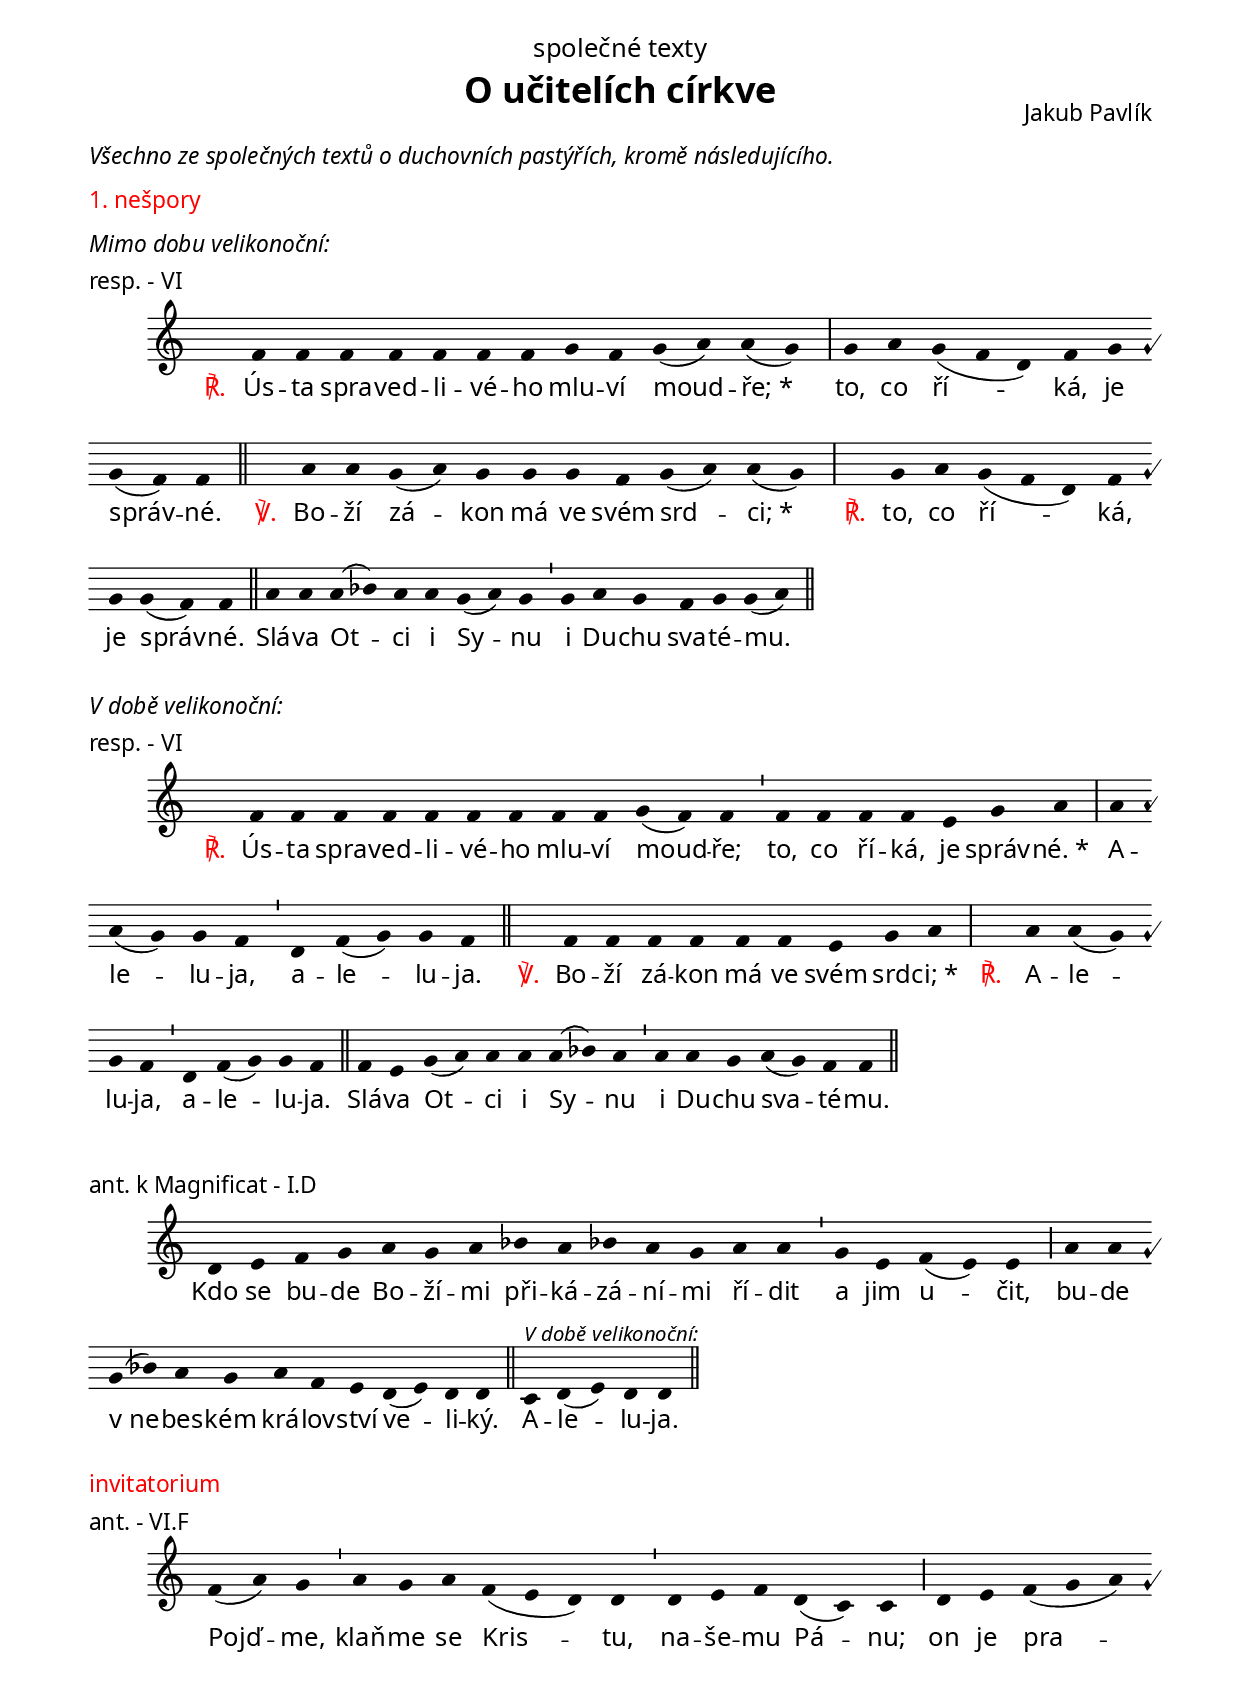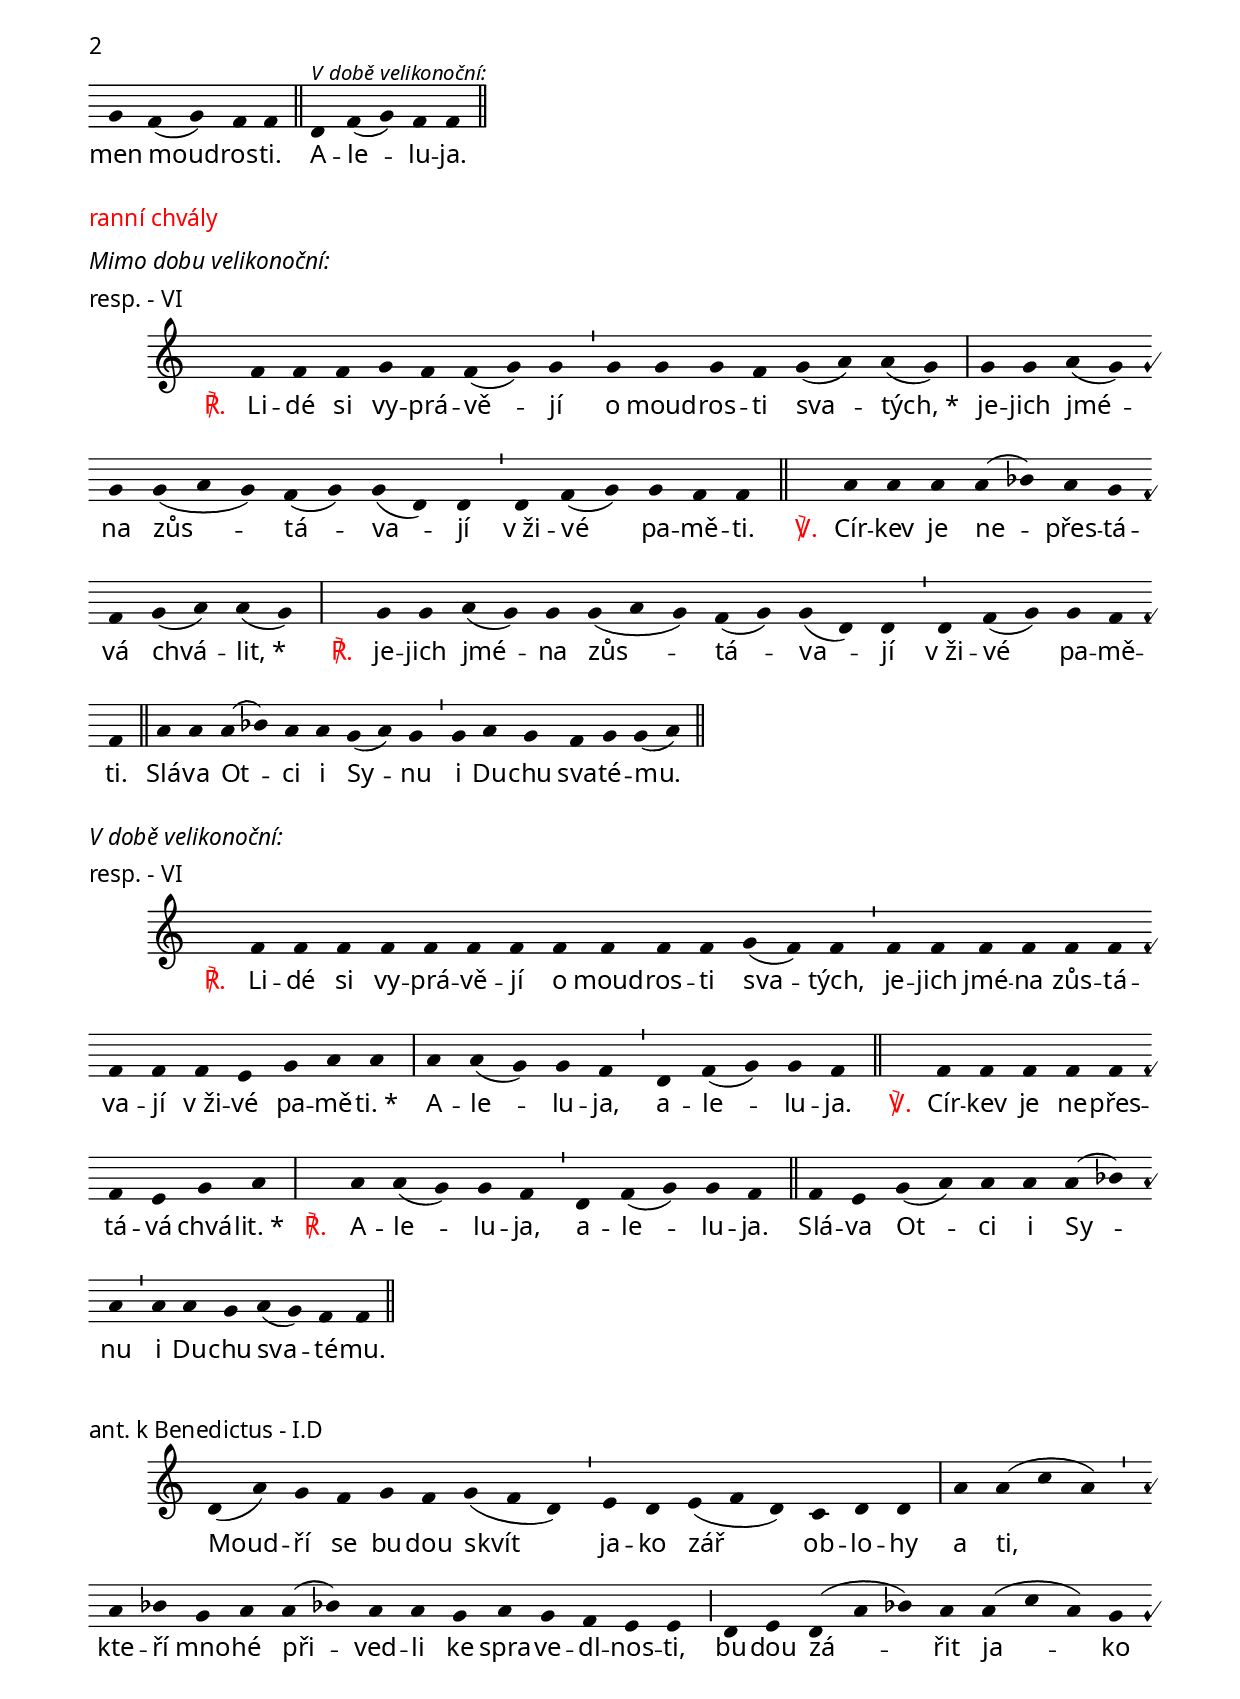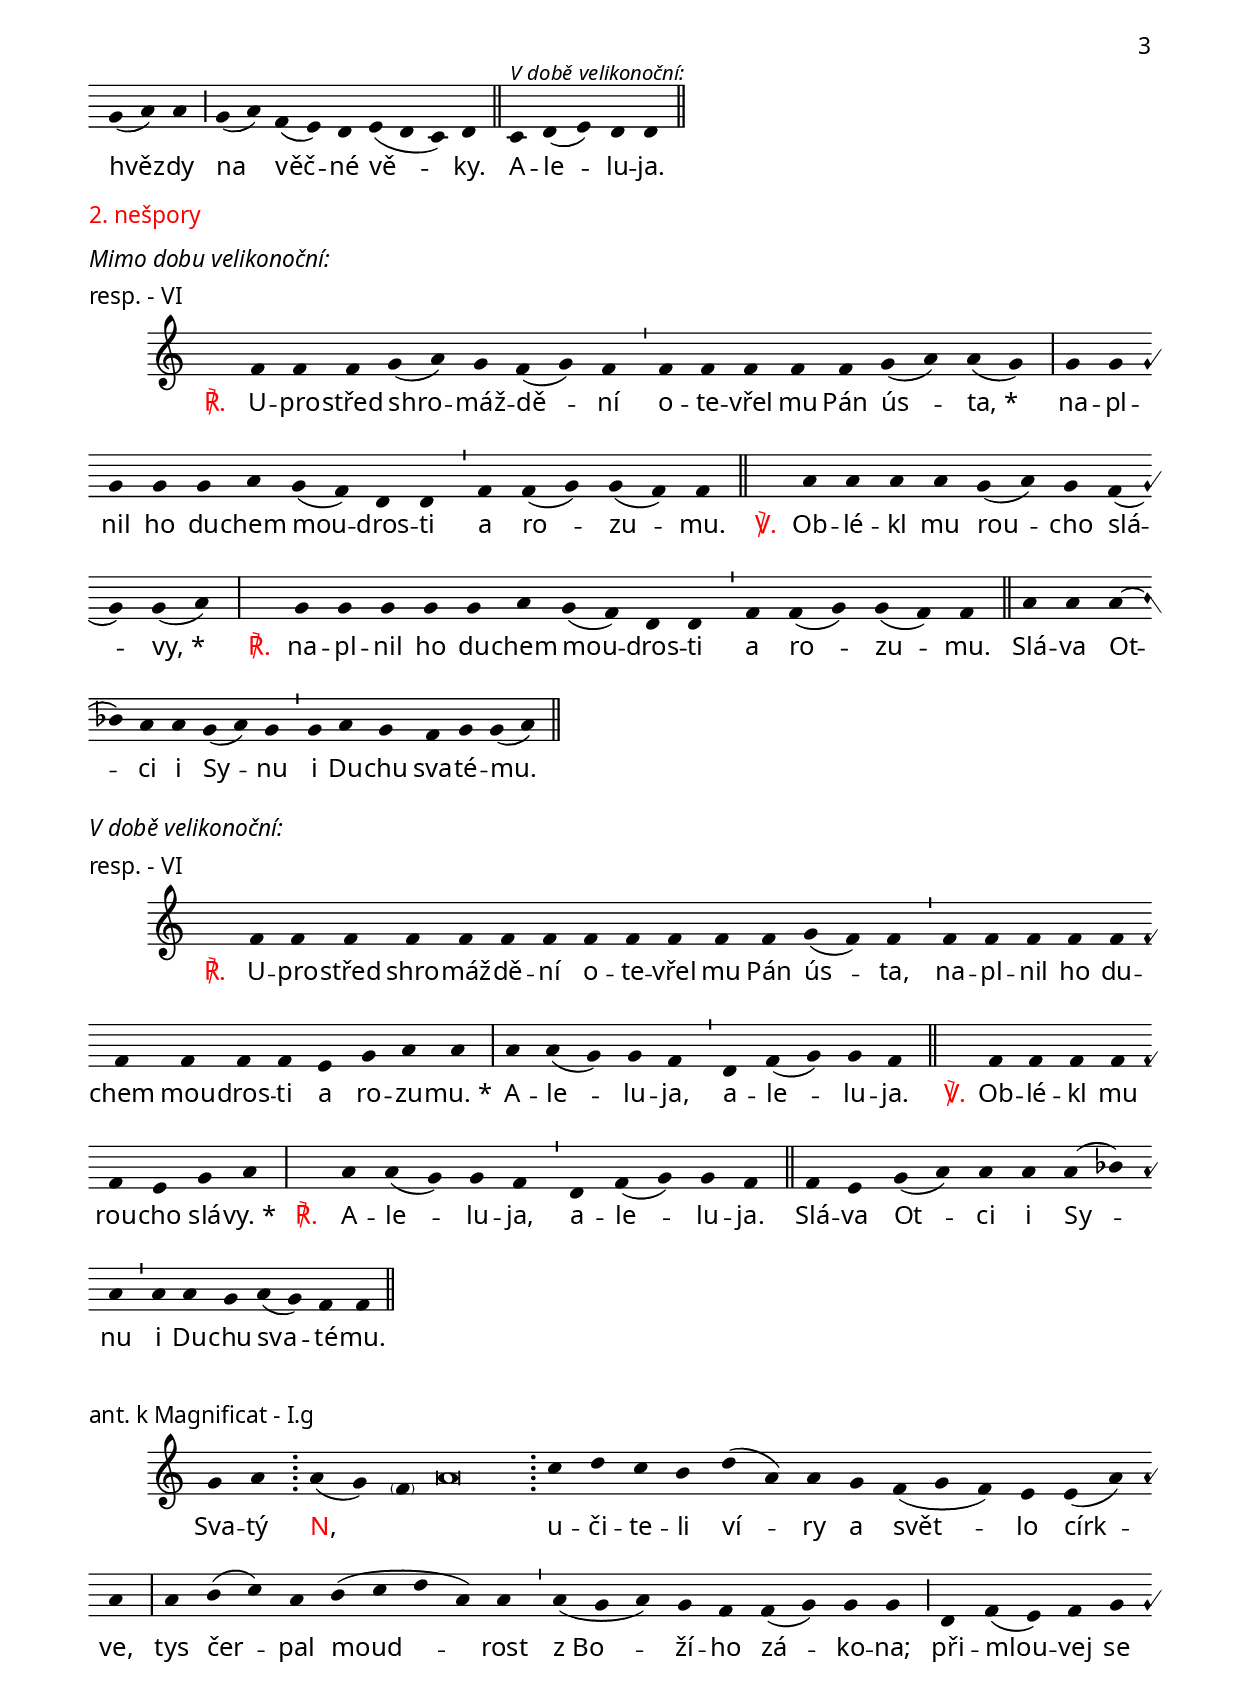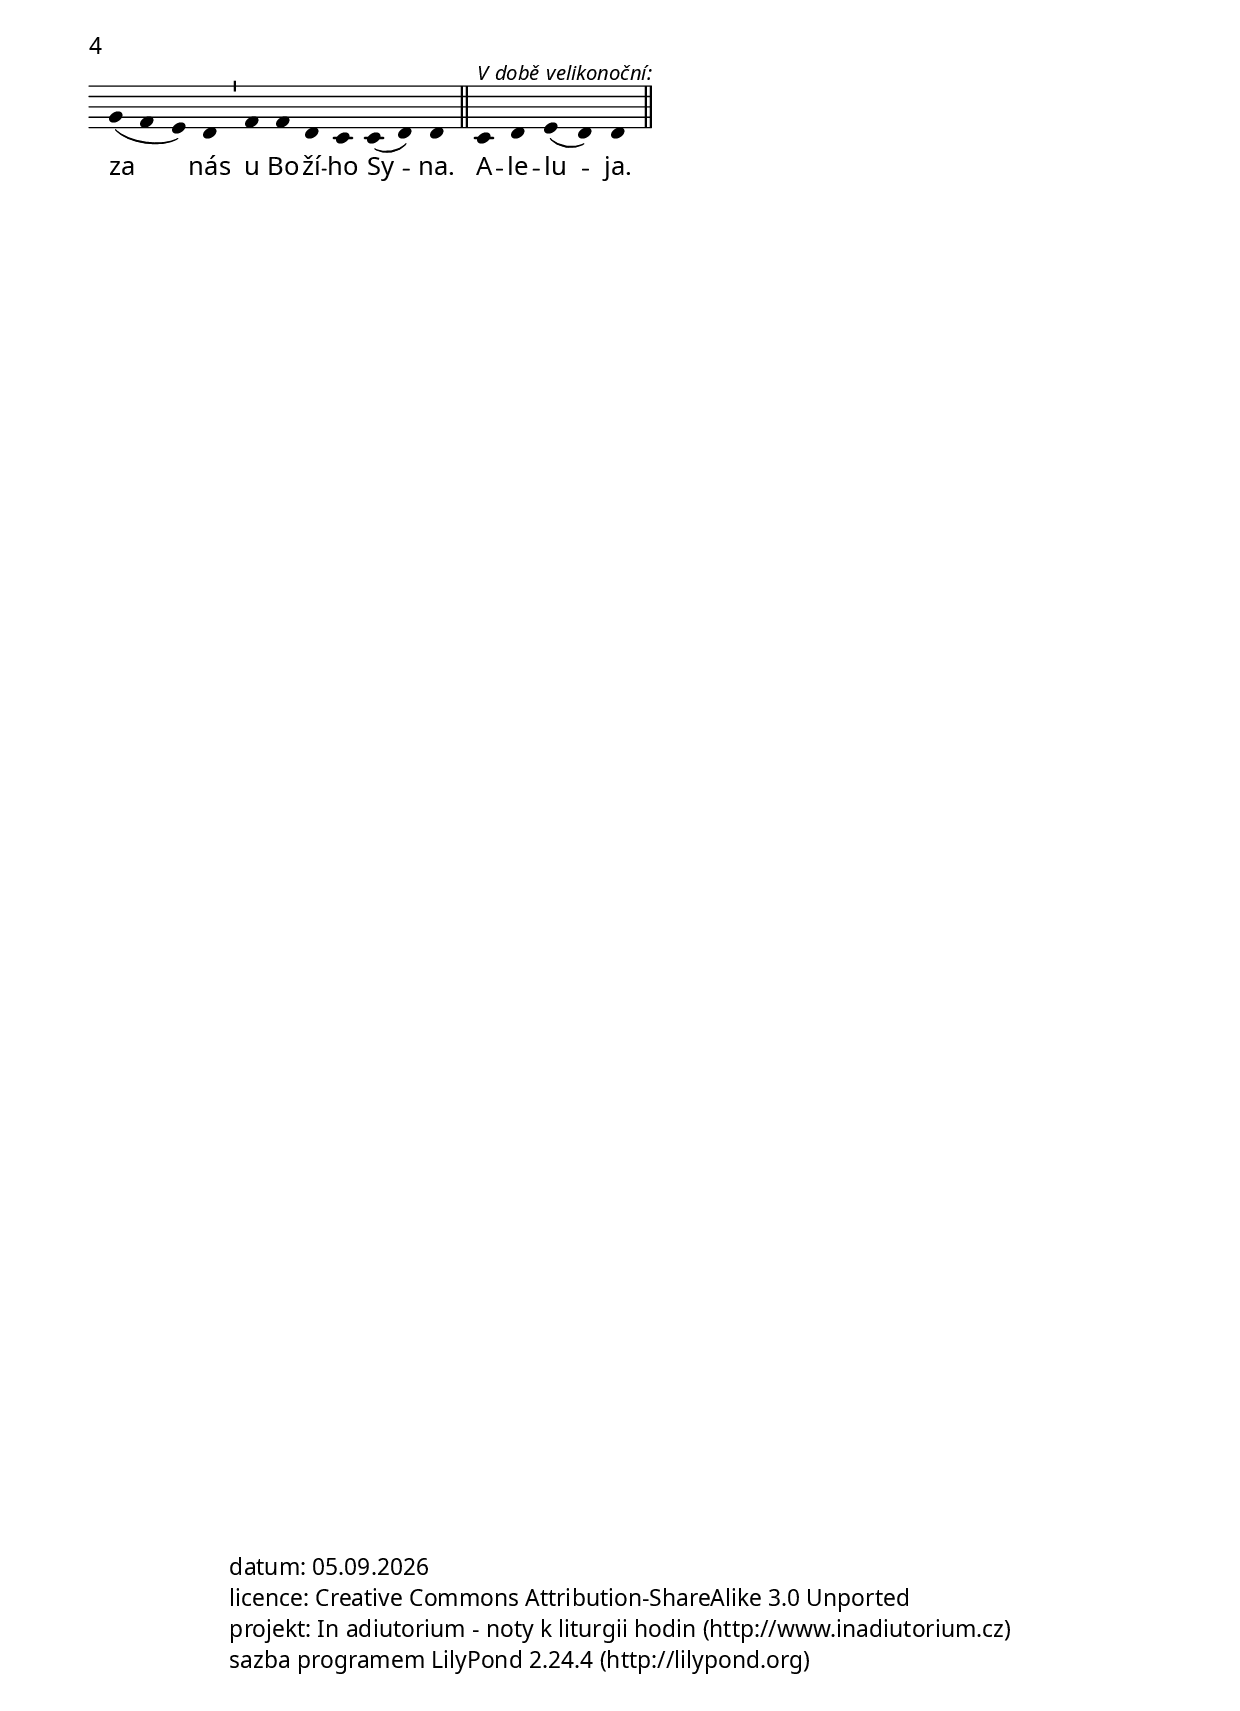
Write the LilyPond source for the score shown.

\version "2.17.24"

\include "../spolecne.ly"
\include "../dilyresponsorii.ly"

\header {
  title = \markup\titleCommune "O učitelích církve"
  composer = "Jakub Pavlík"
}

\markup\justify\italic{
  Všechno ze společných textů o duchovních pastýřích, kromě následujícího.
}

\markup {\nadpisHodinka {"1. nešpory"}}

\markup\italic{Mimo dobu velikonoční:}

\score {
  \relative c' {
    \choralniRezim

    % R
    \neviditelna f
    f4 f f f f f f g f g( a) a( g) \barMax
    g a g( f d) f g g( f) f \barFinalis
    % V
    \neviditelna a
    a a g( a) g g g f g( a) a( g) \barMax
    % R
    \neviditelna a
    g a g( f d) f g g( f) f \barFinalis
    % Slava
    \respVIdoxologie \barFinalis
  }
  \addlyrics {
    \Response Ús -- ta spra -- ved -- li -- vé -- ho mlu -- ví moud -- ře;_*
    to, co ří -- ká, je správ -- né.
    \Verse Bo -- ží zá -- kon má ve svém srd -- ci;_*
    \Response to, co ří -- ká, je správ -- né.
    \textRespDoxologie
  }
  \header {
    quid = "resp."
    modus = "VI"
    id = "1ne-resp"
    piece = \markup {\sestavTitulekResp}
  }
}

\markup\italic{V době velikonoční:}

\score {
  \relative c' {
    \choralniRezim

    % R
    \neviditelna f
    f4 f f f f f f f f g( f) f \barMin
    f f f f e g a \barMax
    \respVIalelujaResponsum \barFinalis
    % V
    \neviditelna f
    f f f f f f e g a \barMax
    % R
    \neviditelna a
    \respVIalelujaResponsum \barFinalis
    % Slava
    \respVIalelujaDoxologie \barFinalis
  }
  \addlyrics {
    \Response Ús -- ta spra -- ved -- li -- vé -- ho mlu -- ví moud -- ře;
    to, co ří -- ká, je správ -- né._* \textRespAleluja
    \Verse Bo -- ží zá -- kon má ve svém srd -- ci;_*
    \Response \textRespAleluja
    \textRespDoxologie
  }
  \header {
    quid = "resp."
    modus = "VI"
    id = "1ne-resp-velik"
    piece = \markup {\sestavTitulekResp}
  }
}

\score {
  \relative c' {
    \choralniRezim
    d e f g a g a bes a bes a g a a \barMin
    g e f( e) e \barMaior
    a a g( bes) a g a f e d( e) d d \barFinalis

    c^\markup\rubrVelikAleluja d( e) d d \barFinalis
  }
  \addlyrics {
    Kdo se bu -- de Bo -- ží -- mi při -- ká -- zá -- ní -- mi ří -- dit
    a jim u -- čit,
    bu -- de v_ne -- bes -- kém krá -- lov -- ství ve -- li -- ký.

    A -- le -- lu -- ja.
  }
  \header {
    quid = "ant. k Magnificat"
    modus = "I"
    differentia = "D"
    psalmus = ""
    id = "1ne-amag"
    piece = \markup {\sestavTitulekBezZalmu}
  }
}

\markup {\nadpisHodinka {"invitatorium"}}

\score {
  \relative c' {
    \choralniRezim
    f4( a) g \barMin a g a f( e d) d \barMin
    d e f d( c) c \barMaior
    d e f( g a) g f( g) f f \barFinalis

    d^\markup\rubrVelikAleluja f( g) f f \barFinalis
  }
  \addlyrics {
    Pojď -- me, klaň -- me se Kris -- tu,
    na -- še -- mu Pá -- nu;
    on je pra -- men moud -- ros -- ti.

    A -- le -- lu -- ja.
  }
  \header {
    quid = "ant."
    modus = "VI"
    differentia = "F"
    psalmus = ""
    id = "invit"
    piece = \markup {\sestavTitulekBezZalmu}
  }
}

\markup {\nadpisHodinka {"ranní chvály"}}

\markup\italic{Mimo dobu velikonoční:}

\score {
  \relative c' {
    \choralniRezim

    % R
    \neviditelna f
    f4 f f g f f( g) g \barMin g g g f g( a) a( g) \barMax
    g g a( g) g
    g( a g) f( g) g( d) d \barMin d f( g) g f f \barFinalis
    % V
    \neviditelna a
    a4 a a a( bes) a g f g( a) a( g) \barMax
    % R
    \neviditelna a
    g g a( g) g
    g( a g) f( g) g( d) d \barMin d f( g) g f f \barFinalis
    % Slava
    \respVIdoxologie \barFinalis
  }
  \addlyrics {
    \Response Li -- dé si vy -- prá -- vě -- jí o moud -- ros -- ti sva -- tých,_*
    je -- jich jmé -- na zůs -- tá -- va -- jí v_ži -- vé pa -- mě -- ti.
    \Verse Cír -- kev je ne -- přes -- tá -- vá chvá -- lit,_*
    \Response je -- jich jmé -- na zůs -- tá -- va -- jí v_ži -- vé pa -- mě -- ti.
    \textRespDoxologie
  }
  \header {
    quid = "resp."
    modus = "VI"
    id = "rch-resp"
    fons = "Cyril a Metoděj, r.ch."
    piece = \markup {\sestavTitulekResp}
  }
}

\markup\italic{V době velikonoční:}

\score {
  \relative c' {
    \choralniRezim

    % R
    \neviditelna f
    f4 f f f f f f f f f f g( f) f \barMin
    f f f f f f f f f e g a a \barMax
    \respVIalelujaResponsum \barFinalis
    % V
    \neviditelna f
    f f f f f f e g a \barMax
    % R
    \neviditelna a
    \respVIalelujaResponsum \barFinalis
    % Slava
    \respVIalelujaDoxologie \barFinalis
  }
  \addlyrics {
    \Response Li -- dé si vy -- prá -- vě -- jí o moud -- ros -- ti sva -- tých,
    je -- jich jmé -- na zůs -- tá -- va -- jí v_ži -- vé pa -- mě -- ti._* \textRespAleluja
    \Verse Cír -- kev je ne -- přes -- tá -- vá chvá -- lit._*
    \Response \textRespAleluja
    \textRespDoxologie
  }
  \header {
    quid = "resp."
    modus = "VI"
    id = "rch-resp-velik"
    piece = \markup {\sestavTitulekResp}
  }
}

\score {
  \relative c' {
    \choralniRezim
    d4( a') g f g f g( f d) \barMin e d e( f d) c d d \barMax
    a'4 a( c a) \barMin a bes g a a( bes) a a g a g f e e \barMaior
    d e d( a' bes) a a( c a) g g( a) a \barMaior
    g( a) f( e) d e( d c) d \barFinalis

    c^\markup\rubrVelikAleluja d( e) d d \barFinalis
  }
  \addlyrics {
    Moud -- ří se bu -- dou skvít ja -- ko zář ob -- lo -- hy
    a ti, kte -- ří mno -- hé při -- ved -- li ke spra -- ve -- dl -- nos -- ti,
    bu -- dou zá -- řit ja -- ko hvěz -- dy
    na věč -- né vě -- ky.

    A -- le -- lu -- ja.
  }
  \header {
    quid = "ant. k Benedictus"
    modus = "I"
    differentia = "D"
    psalmus = ""
    id = "rch-aben"
    piece = \markup {\sestavTitulekBezZalmu}
  }
}

\markup {\nadpisHodinka {"2. nešpory"}}

\markup\italic{Mimo dobu velikonoční:}

\score {
  \relative c' {
    \choralniRezim

    % R
    \neviditelna f
    f4 f f g( a) g f( g) f \barMin
    f f f f f g( a) a( g) \barMax
    g g g g g a g( f) d d \barMin f f( g) g( f) f \barFinalis
    % V
    \neviditelna a
    a4 a a a g( a) g f( g) g( a) \barMax
    % R
    \neviditelna a
    g g g g g a g( f) d d \barMin f f( g) g( f) f \barFinalis
    % Slava
    \respVIdoxologie \barFinalis
  }
  \addlyrics {
    \Response U -- pro -- střed shro -- máž -- dě -- ní
    o -- te -- vřel mu Pán ús -- ta,_*
    na -- pl -- nil ho du -- chem mou -- dros -- ti a ro -- zu -- mu.
    \Verse Ob -- lé -- kl mu rou -- cho slá -- vy,_*
    \Response na -- pl -- nil ho du -- chem mou -- dros -- ti a ro -- zu -- mu.
    \textRespDoxologie
  }
  \header {
    quid = "resp."
    modus = "VI"
    id = "2ne-resp"
    piece = \markup {\sestavTitulekResp}
  }
}

\markup\italic{V době velikonoční:}

\score {
  \relative c' {
    \choralniRezim

    % R
    \neviditelna f
    f4 f f f f f f f f f f f g( f) f \barMin
    f f f f f f f f f e g a a \barMax
    \respVIalelujaResponsum \barFinalis
    % V
    \neviditelna f
    f4 f f f f e g a \barMax
    % R
    \neviditelna a
    \respVIalelujaResponsum \barFinalis
    % Slava
    \respVIalelujaDoxologie \barFinalis
  }
  \addlyrics {
    \Response U -- pro -- střed shro -- máž -- dě -- ní
    o -- te -- vřel mu Pán ús -- ta,
    na -- pl -- nil ho du -- chem mou -- dros -- ti a ro -- zu -- mu._* \textRespAleluja
    \Verse Ob -- lé -- kl mu rou -- cho slá -- vy._*
    \Response \textRespAleluja
    \textRespDoxologie
  }
  \header {
    quid = "resp."
    modus = "VI"
    id = "2ne-resp-velik"
    piece = \markup {\sestavTitulekResp}
  }
}

\score {
  \relative c'' {
    \choralniRezim
    g4 a
    \bar ";" a( g) \parenthesize f a\breve \bar ";"
    c4 d c b d( a) a g f( g f) e e( a) a \barMax
    a b( c) a b( c d a) a \barMin a( g a) g f f( g) g g \barMaior
    d f( e) f g g( f e) d \barMin f f d c c( d) d \barFinalis

    c^\markup\rubrVelikAleluja d e( d) d \barFinalis
  }
  \addlyrics {
    Sva -- tý
    \markup\concat{\Nomen ,} \skip 1 \skip 1
    u -- či -- te -- li ví -- ry a svět -- lo círk -- ve,
    tys čer -- pal moud -- rost z_Bo -- ží -- ho zá -- ko -- na;
    při -- mlou -- vej se za nás u Bo -- ží -- ho Sy -- na.

    A -- le -- lu -- ja.
  }
  \header {
    quid = "ant. k Magnificat"
    modus = "I"
    differentia = "g"
    psalmus = ""
    id = "2ne-amag"
    piece = \markup {\sestavTitulekBezZalmu}
  }
}